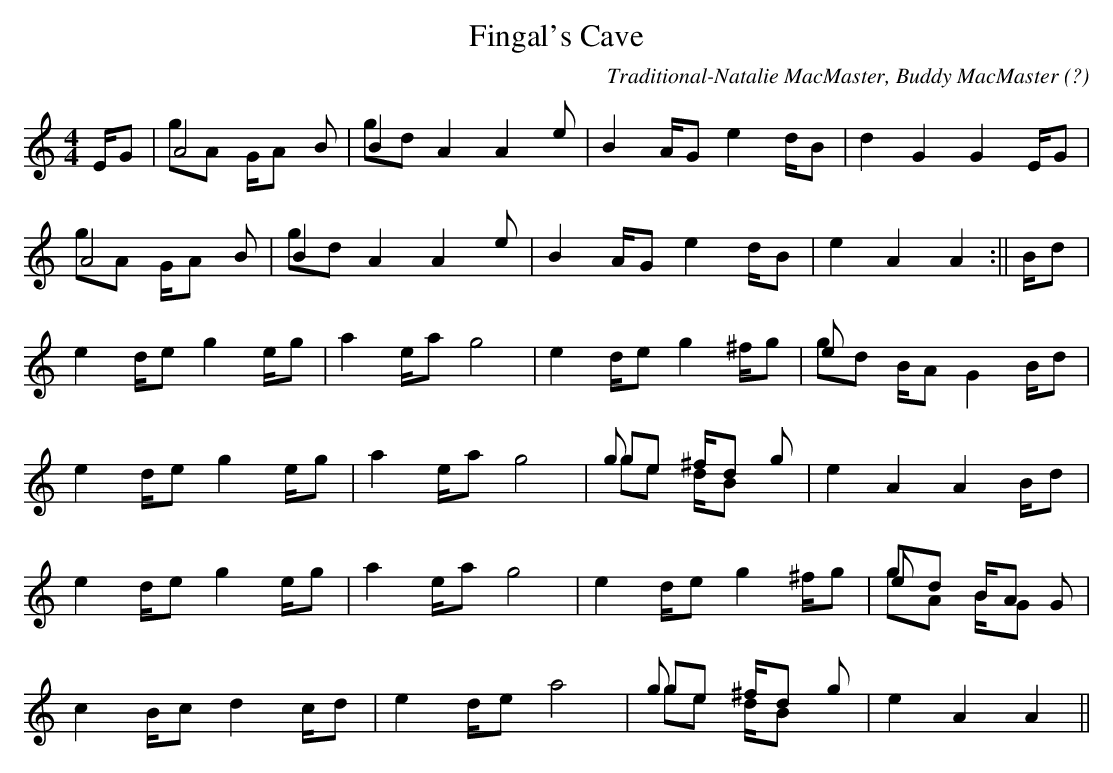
X:1
T:Fingal's Cave
O:?
M:4/4
C:Traditional-Natalie MacMaster, Buddy MacMaster
K:Amin
E/G|A4 B&gt;A G/A|B2 A2 A2 e&gt;d|B2 A/G e2 d/B|d2 G2 G2 E/G|
A4 B&gt;A G/A|B2 A2 A2 e&gt;d|B2 A/G e2 d/B|e2 A2 A2 :||B/d|
e2 d/e g2 e/g|a2 e/a g4|e2 d/e g2 ^f/g|e&gt;d B/A G2 B/d|
e2 d/e g2 e/g|a2 e/a g4|g&gt;e ^f/d g&gt;e d/B|e2 A2 A2 B/d|
e2 d/e g2 e/g|a2 e/a g4|e2 d/e g2 ^f/g|e&gt;d B/A G&gt;A B/G|
c2 B/c d2 c/d|e2 d/e a4|g&gt;e ^f/d g&gt;e d/B|e2 A2 A2||
